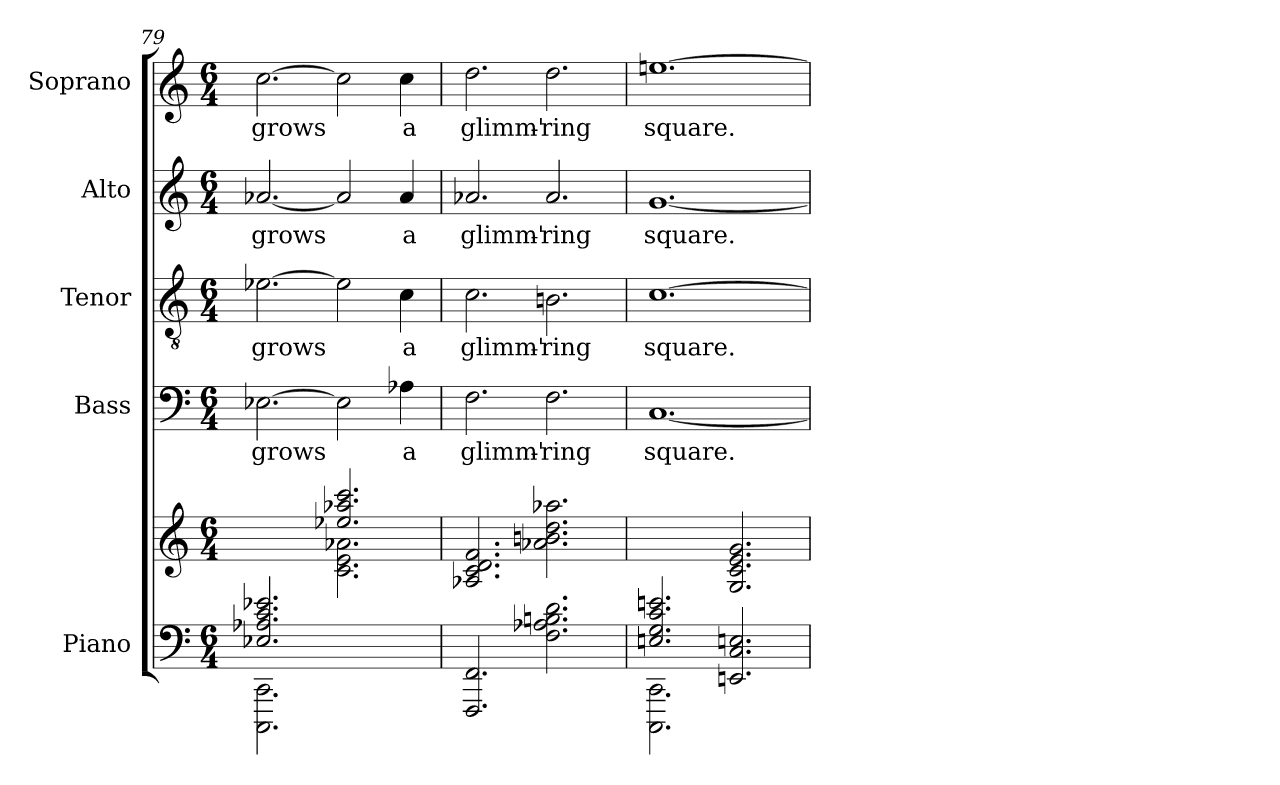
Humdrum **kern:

**kern	**kern	**kern	**text	**kern	**text	**kern	**text	**kern	**text
*part5	*part5	*part4	*part4	*part3	*part3	*part2	*part2	*part1	*part1
*staff6	*staff5	*staff4	*staff4	*staff3	*staff3	*staff2	*staff2	*staff1	*staff1
*I"Piano	*	*I"Bass	*	*I"Tenor	*	*I"Alto	*	*I"Soprano	*
*	*	*I'B	*	*I'T	*	*I'A	*	*I'S	*
*clefF4	*clefG2	*clefF4	*	*clefGv2	*	*clefG2	*	*clefG2	*
*k[]	*k[]	*k[]	*	*k[]	*	*k[]	*	*k[]	*
*C:	*C:	*C:	*	*C:	*	*C:	*	*C:	*
*M6/4	*M6/4	*M6/4	*	*M6/4	*	*M6/4	*	*M6/4	*
=79	=79	=79	=79	=79	=79	=79	=79	=79	=79
*^	*^	*	*	*	*	*	*	*	*
!	!	!	!	!	!LO:LY:b	!	!LO:LY:b	!	!LO:LY:b	!	!LO:LY:b
2.E-X/ 2.A-X/ 2.c/ 2.e-X/	2.CCC\ 2.CC\	2.ryy	2.ryy	[2.E-X	grows	[2.e-X	grows	[2.a-X	grows	[2.cc	grows
2.ryy	2.ryy	2.ee-X/ 2.aa-X/ 2.ccc/	2.c\ 2.e\ 2.a-X\	2E-]	.	2e-]	.	2a-]	.	2cc]	.
!	!	!	!	!	!LO:LY:b	!	!LO:LY:b	!	!LO:LY:b	!	!LO:LY:b
.	.	.	.	4A-X	a	4c	a	4a-	a	4cc	a
*v	*v	*	*	*	*	*	*	*	*	*	*
*	*v	*v	*	*	*	*	*	*	*	*
=80	=80	=80	=80	=80	=80	=80	=80	=80	=80
!	!	!	!LO:LY:b	!	!LO:LY:b	!	!LO:LY:b	!	!LO:LY:b
2.FFF 2.FF	2.A-X 2.c 2.d 2.f	2.F	glimm'-	2.c	glimm'-	2.a-X	glimm'-	2.dd	glimm'-
!	!	!	!LO:LY:b	!	!LO:LY:b	!	!LO:LY:b	!	!LO:LY:b
2.F 2.A-X 2.Bn 2.d	2.a-X 2.bn 2.dd 2.aa-X	2.F	-ring	2.Bn	-ring	2.a-	-ring	2.dd	-ring
=81	=81	=81	=81	=81	=81	=81	=81	=81	=81
*^	*	*	*	*	*	*	*	*	*
!	!	!	!	!LO:LY:b	!	!LO:LY:b	!	!LO:LY:b	!	!LO:LY:b
2.En/ 2.G/ 2.c/ 2.en/	2.CCC\ 2.CC\	2.ryy	[1.C	square.	[1.c	square.	[1.g	square.	[1.een	square.
2.ryy	2.EEn 2.C 2.En	2.G 2.c 2.e 2.g	.	.	.	.	.	.	.	.
*v	*v	*	*	*	*	*	*	*	*	*
=	=	=	=	=	=	=	=	=	=
*-	*-	*-	*-	*-	*-	*-	*-	*-	*-
